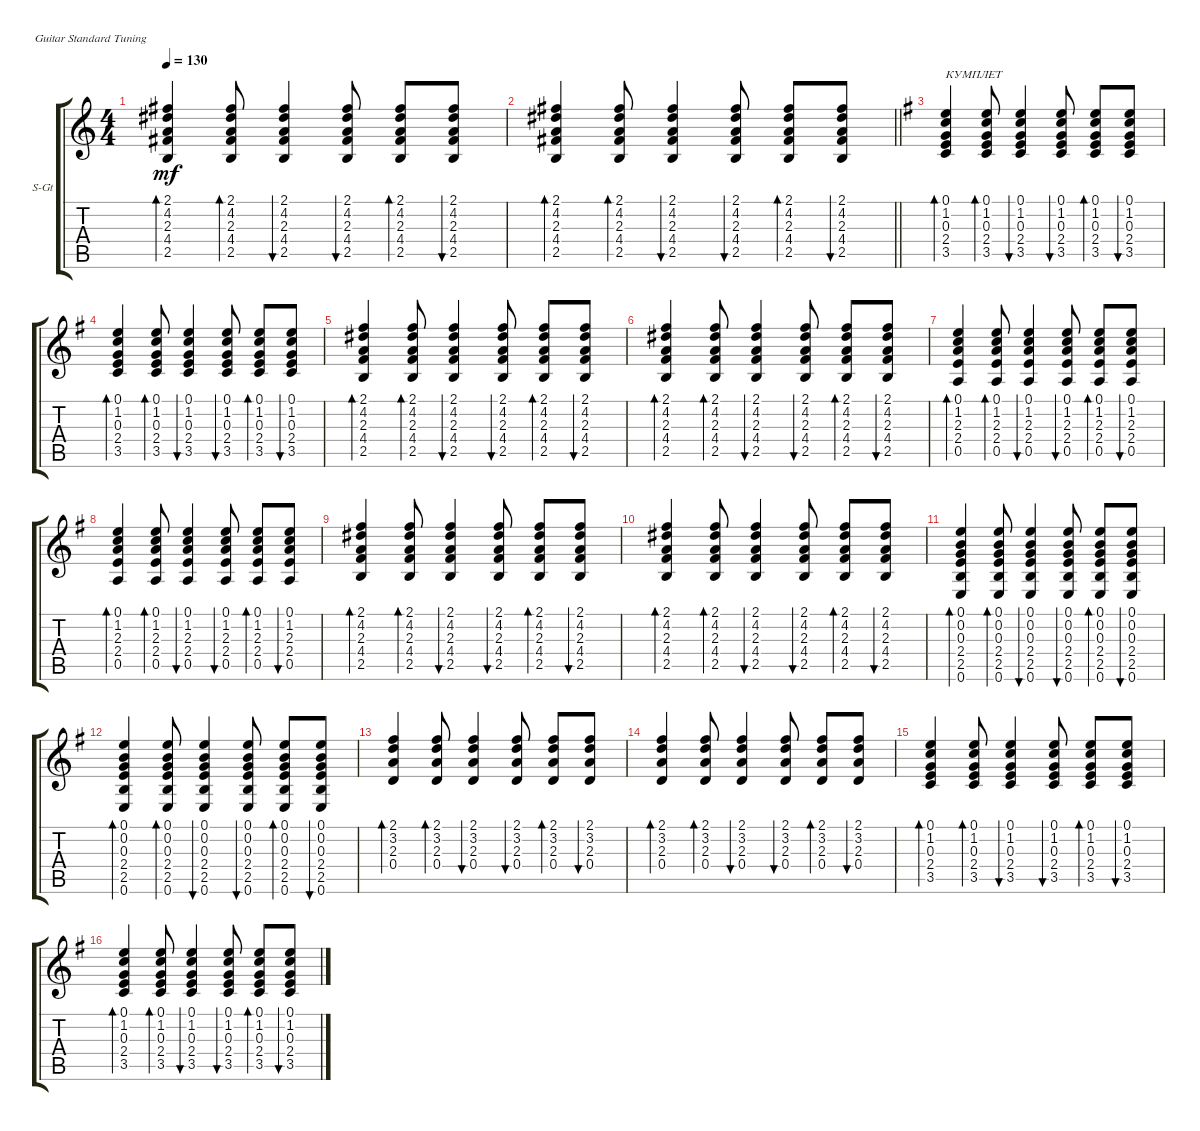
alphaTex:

\defaultSystemsLayout 4
\bracketExtendMode groupsimilarinstruments
\firstSystemTrackNameOrientation horizontal
\otherSystemsTrackNameOrientation horizontal
\track ("Steel Guitar" "S-Gt") {instrument acousticguitarsteel}
\staff {score tabs}
\tuning (E4 B3 G3 D3 A2 E2)
\ts (4 4)
\tempo 130
\clef g2
\ks aminor
(2.5 4.4 2.3 4.2 2.1).4{bd 30 dy mf} (2.5 4.4 2.3 4.2 2.1).8{bd 30} (2.5 4.4 2.3 4.2 2.1).4{bu 30} (2.5 4.4 2.3 4.2 2.1).8{bu 30} (2.5 4.4 2.3 4.2 2.1).8{bd 30} (2.5 4.4 2.3 4.2 2.1).8{bu 30} |
\barLineRight lightlight
(2.5 4.4 2.3 4.2 2.1).4{bd 30} (2.5 4.4 2.3 4.2 2.1).8{bd 30} (2.5 4.4 2.3 4.2 2.1).4{bu 30} (2.5 4.4 2.3 4.2 2.1).8{bu 30} (2.5 4.4 2.3 4.2 2.1).8{bd 30} (2.5 4.4 2.3 4.2 2.1).8{bu 30} |
\ks eminor
(3.5 2.4 0.3 1.2 0.1).4{bd 30 txt "КУМПЛЕТ"} (3.5 2.4 0.3 1.2 0.1).8{bd 30} (3.5 2.4 0.3 1.2 0.1).4{bu 30} (3.5 2.4 0.3 1.2 0.1).8{bu 30} (3.5 2.4 0.3 1.2 0.1).8{bd 30} (3.5 2.4 0.3 1.2 0.1).8{bu 30} |
(3.5 2.4 0.3 1.2 0.1).4{bd 30} (3.5 2.4 0.3 1.2 0.1).8{bd 30} (3.5 2.4 0.3 1.2 0.1).4{bu 30} (3.5 2.4 0.3 1.2 0.1).8{bu 30} (3.5 2.4 0.3 1.2 0.1).8{bd 30} (3.5 2.4 0.3 1.2 0.1).8{bu 30} |
(2.5 4.4 2.3 4.2 2.1).4{bd 30} (2.5 4.4 2.3 4.2 2.1).8{bd 30} (2.5 4.4 2.3 4.2 2.1).4{bu 30} (2.5 4.4 2.3 4.2 2.1).8{bu 30} (2.5 4.4 2.3 4.2 2.1).8{bd 30} (2.5 4.4 2.3 4.2 2.1).8{bu 30} |
(2.5 4.4 2.3 4.2 2.1).4{bd 30} (2.5 4.4 2.3 4.2 2.1).8{bd 30} (2.5 4.4 2.3 4.2 2.1).4{bu 30} (2.5 4.4 2.3 4.2 2.1).8{bu 30} (2.5 4.4 2.3 4.2 2.1).8{bd 30} (2.5 4.4 2.3 4.2 2.1).8{bu 30} |
(0.5 2.4 2.3 1.2 0.1).4{bd 30} (0.5 2.4 2.3 1.2 0.1).8{bd 30} (0.5 2.4 2.3 1.2 0.1).4{bu 30} (0.5 2.4 2.3 1.2 0.1).8{bu 30} (0.5 2.4 2.3 1.2 0.1).8{bd 30} (0.5 2.4 2.3 1.2 0.1).8{bu 30} |
(0.5 2.4 2.3 1.2 0.1).4{bd 30} (0.5 2.4 2.3 1.2 0.1).8{bd 30} (0.5 2.4 2.3 1.2 0.1).4{bu 30} (0.5 2.4 2.3 1.2 0.1).8{bu 30} (0.5 2.4 2.3 1.2 0.1).8{bd 30} (0.5 2.4 2.3 1.2 0.1).8{bu 30} |
(2.5 4.4 2.3 4.2 2.1).4{bd 30} (2.5 4.4 2.3 4.2 2.1).8{bd 30} (2.5 4.4 2.3 4.2 2.1).4{bu 30} (2.5 4.4 2.3 4.2 2.1).8{bu 30} (2.5 4.4 2.3 4.2 2.1).8{bd 30} (2.5 4.4 2.3 4.2 2.1).8{bu 30} |
(2.5 4.4 2.3 4.2 2.1).4{bd 30} (2.5 4.4 2.3 4.2 2.1).8{bd 30} (2.5 4.4 2.3 4.2 2.1).4{bu 30} (2.5 4.4 2.3 4.2 2.1).8{bu 30} (2.5 4.4 2.3 4.2 2.1).8{bd 30} (2.5 4.4 2.3 4.2 2.1).8{bu 30} |
(2.5 2.4 0.3 0.2 0.1 0.6).4{bd 30} (2.5 2.4 0.3 0.2 0.1 0.6).8{bd 30} (2.5 2.4 0.3 0.2 0.1 0.6).4{bu 30} (2.5 2.4 0.3 0.2 0.1 0.6).8{bu 30} (2.5 2.4 0.3 0.2 0.1 0.6).8{bd 30} (2.5 2.4 0.3 0.2 0.1 0.6).8{bu 30} |
(2.5 2.4 0.3 0.2 0.1 0.6).4{bd 30} (2.5 2.4 0.3 0.2 0.1 0.6).8{bd 30} (2.5 2.4 0.3 0.2 0.1 0.6).4{bu 30} (2.5 2.4 0.3 0.2 0.1 0.6).8{bu 30} (2.5 2.4 0.3 0.2 0.1 0.6).8{bd 30} (2.5 2.4 0.3 0.2 0.1 0.6).8{bu 30} |
(0.4 2.3 3.2 2.1).4{bd 30} (0.4 2.3 3.2 2.1).8{bd 30} (0.4 2.3 3.2 2.1).4{bu 30} (0.4 2.3 3.2 2.1).8{bu 30} (0.4 2.3 3.2 2.1).8{bd 30} (0.4 2.3 3.2 2.1).8{bu 30} |
(0.4 2.3 3.2 2.1).4{bd 30} (0.4 2.3 3.2 2.1).8{bd 30} (0.4 2.3 3.2 2.1).4{bu 30} (0.4 2.3 3.2 2.1).8{bu 30} (0.4 2.3 3.2 2.1).8{bd 30} (0.4 2.3 3.2 2.1).8{bu 30} |
(3.5 2.4 0.3 1.2 0.1).4{bd 30} (3.5 2.4 0.3 1.2 0.1).8{bd 30} (3.5 2.4 0.3 1.2 0.1).4{bu 30} (3.5 2.4 0.3 1.2 0.1).8{bu 30} (3.5 2.4 0.3 1.2 0.1).8{bd 30} (3.5 2.4 0.3 1.2 0.1).8{bu 30} |
(3.5 2.4 0.3 1.2 0.1).4{bd 30} (3.5 2.4 0.3 1.2 0.1).8{bd 30} (3.5 2.4 0.3 1.2 0.1).4{bu 30} (3.5 2.4 0.3 1.2 0.1).8{bu 30} (3.5 2.4 0.3 1.2 0.1).8{bd 30} (3.5 2.4 0.3 1.2 0.1).8{bu 30}
